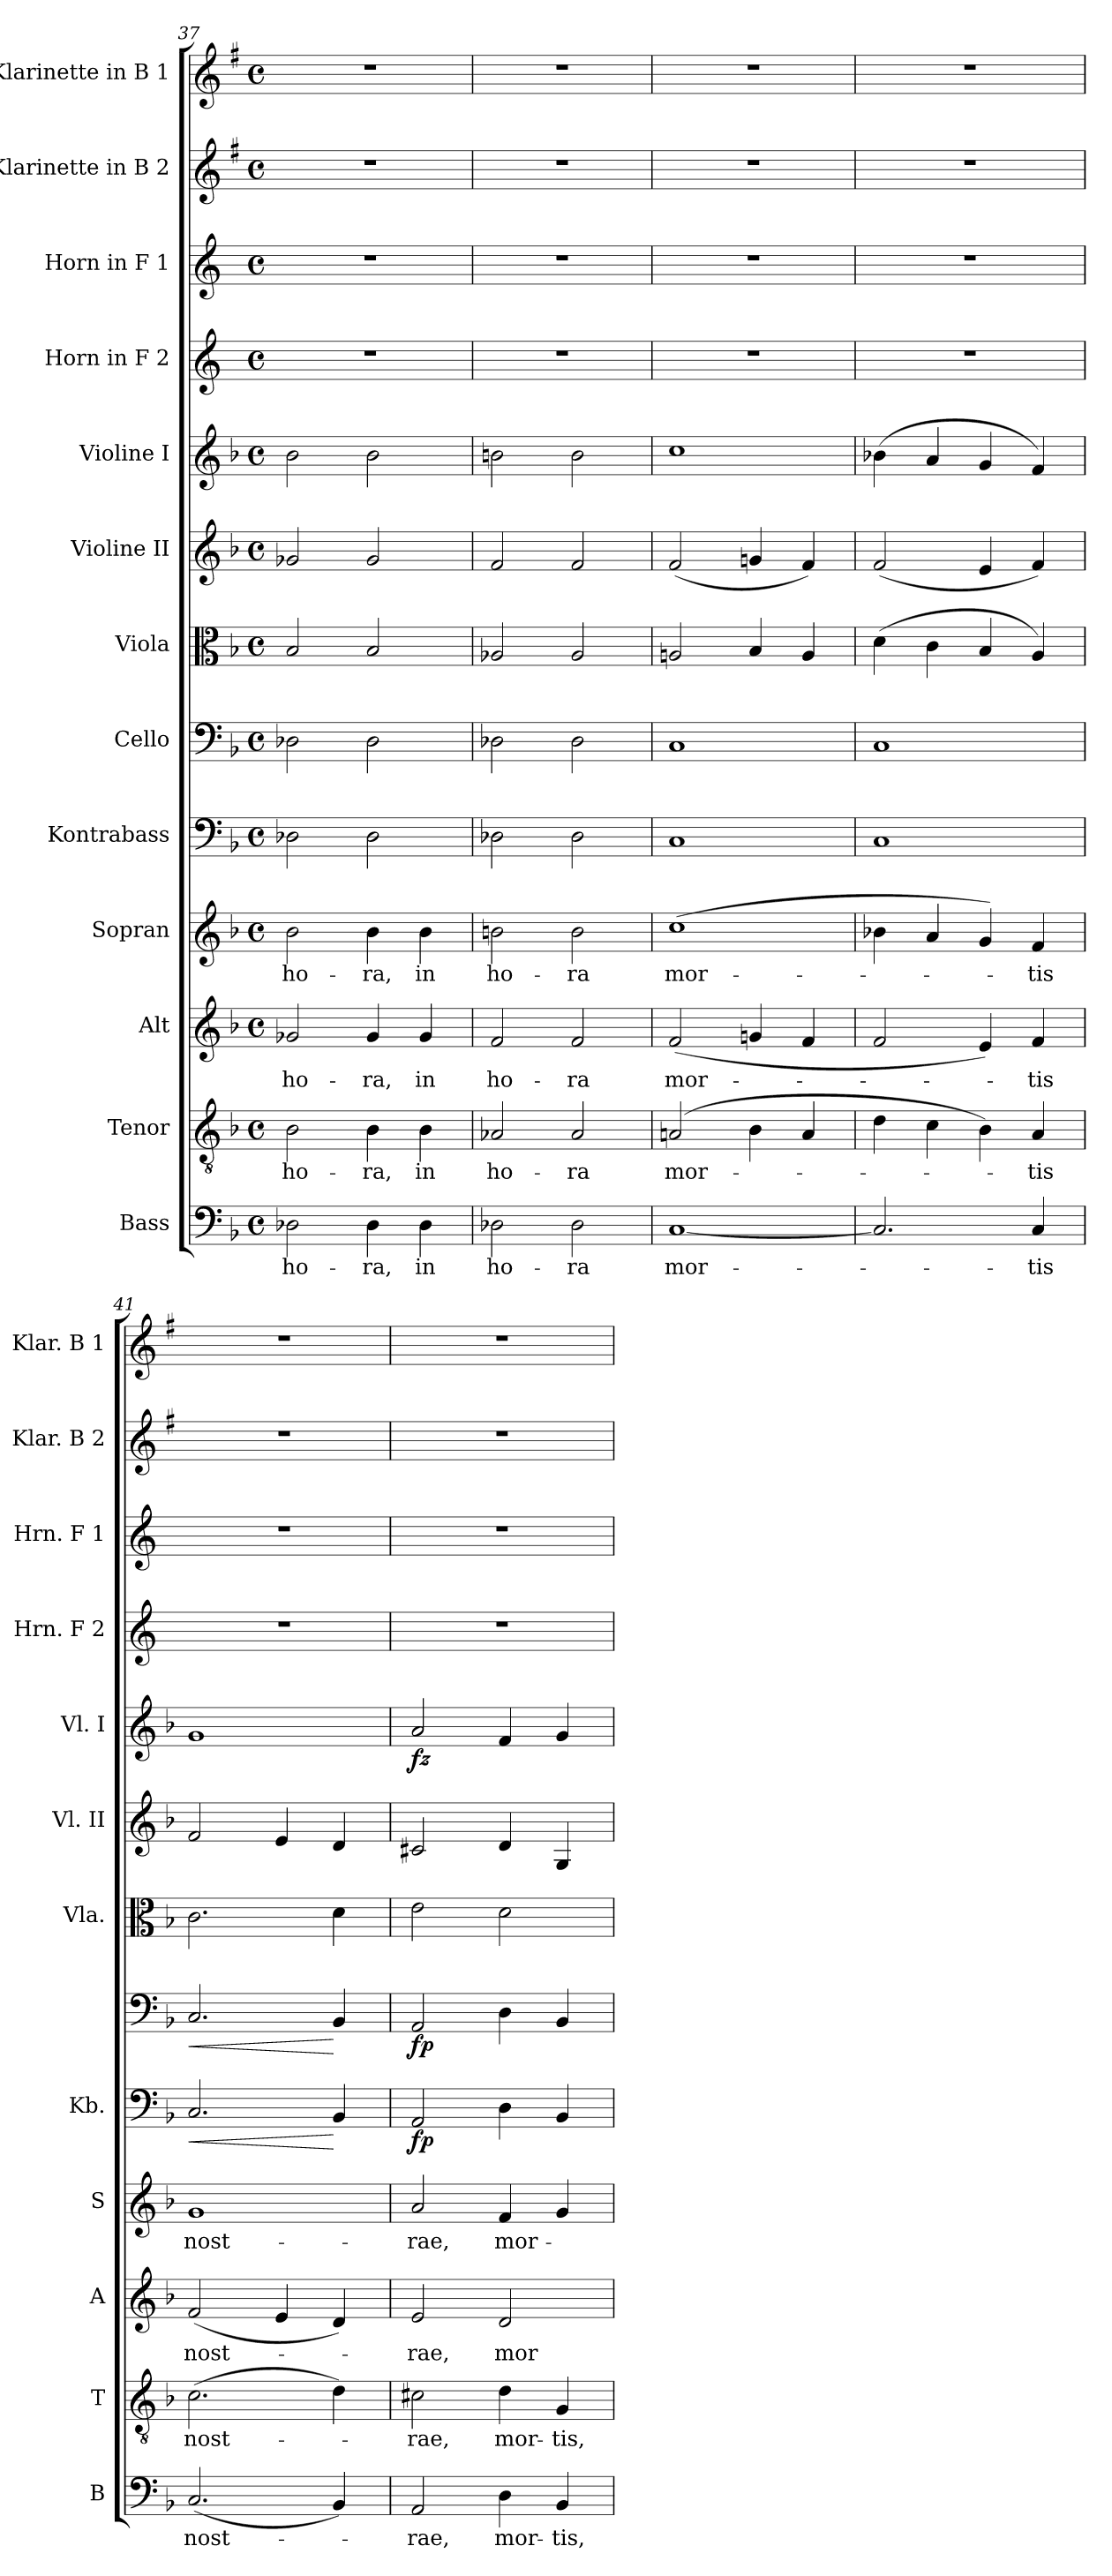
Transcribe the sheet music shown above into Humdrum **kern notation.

**kern	**text	**kern	**text	**kern	**text	**kern	**text	**kern	**dynam	**kern	**dynam	**kern	**kern	**kern	**dynam	**kern	**kern	**kern	**kern
*part13	*part13	*part12	*part12	*part11	*part11	*part10	*part10	*part9	*part9	*part8	*part8	*part7	*part6	*part5	*part5	*part4	*part3	*part2	*part1
*staff13	*staff13	*staff12	*staff12	*staff11	*staff11	*staff10	*staff10	*staff9	*staff9	*staff8	*staff8	*staff7	*staff6	*staff5	*staff5	*staff4	*staff3	*staff2	*staff1
*I"Bass	*	*I"Tenor	*	*I"Alt	*	*I"Sopran	*	*I"Kontrabass	*	*I"Cello	*	*I"Viola	*I"Violine II	*I"Violine I	*	*I"Horn in F 2	*I"Horn in F 1	*I"Klarinette in B 2	*I"Klarinette in B 1
*I'B	*	*I'T	*	*I'A	*	*I'S	*	*I'Kb.	*	*	*	*I'Vla.	*I'Vl. II	*I'Vl. I	*	*I'Hrn. F 2	*I'Hrn. F 1	*I'Klar. B 2	*I'Klar. B 1
*clefF4	*	*clefGv2	*	*clefG2	*	*clefG2	*	*clefF4	*	*clefF4	*	*clefC3	*clefG2	*clefG2	*	*clefG2	*clefG2	*clefG2	*clefG2
*	*	*	*	*	*	*	*	*ITrd7c12	*	*	*	*	*	*	*	*ITrd4c7	*ITrd4c7	*ITrd1c2	*ITrd1c2
*k[b-]	*	*k[b-]	*	*k[b-]	*	*k[b-]	*	*k[b-]	*	*k[b-]	*	*k[b-]	*k[b-]	*k[b-]	*	*k[b-]	*k[b-]	*k[b-]	*k[b-]
*F:	*	*F:	*	*F:	*	*F:	*	*F:	*	*F:	*	*F:	*F:	*F:	*	*F:	*F:	*F:	*F:
*M4/4	*	*M4/4	*	*M4/4	*	*M4/4	*	*M4/4	*	*M4/4	*	*M4/4	*M4/4	*M4/4	*	*M4/4	*M4/4	*M4/4	*M4/4
*met(c)	*	*met(c)	*	*met(c)	*	*met(c)	*	*met(c)	*	*met(c)	*	*met(c)	*met(c)	*met(c)	*	*met(c)	*met(c)	*met(c)	*met(c)
=37	=37	=37	=37	=37	=37	=37	=37	=37	=37	=37	=37	=37	=37	=37	=37	=37	=37	=37	=37
!	!LO:LY:b	!	!LO:LY:b	!	!LO:LY:b	!	!LO:LY:b	!	!	!	!	!	!	!	!	!	!	!	!
2D-X\	ho-	2B-\	ho-	2g-X/	ho-	2b-\	ho-	2DD-X\	.	2D-X\	.	2B-/	2g-X/	2b-\	.	1r	1r	1r	1r
!	!LO:LY:b	!	!LO:LY:b	!	!LO:LY:b	!	!LO:LY:b	!	!	!	!	!	!	!	!	!	!	!	!
4D-\	-ra,	4B-\	-ra,	4g-/	-ra,	4b-\	-ra,	2DD-\	.	2D-\	.	2B-/	2g-/	2b-\	.	.	.	.	.
!	!LO:LY:b	!	!LO:LY:b	!	!LO:LY:b	!	!LO:LY:b	!	!	!	!	!	!	!	!	!	!	!	!
4D-\	in	4B-\	in	4g-/	in	4b-\	in	.	.	.	.	.	.	.	.	.	.	.	.
=38	=38	=38	=38	=38	=38	=38	=38	=38	=38	=38	=38	=38	=38	=38	=38	=38	=38	=38	=38
!	!LO:LY:b	!	!LO:LY:b	!	!LO:LY:b	!	!LO:LY:b	!	!	!	!	!	!	!	!	!	!	!	!
2D-X\	ho-	2A-X/	ho-	2f/	ho-	2bn\	ho-	2DD-X\	.	2D-X\	.	2A-X/	2f/	2bn\	.	1r	1r	1r	1r
!	!LO:LY:b	!	!LO:LY:b	!	!LO:LY:b	!	!LO:LY:b	!	!	!	!	!	!	!	!	!	!	!	!
2D-\	-ra	2A-/	-ra	2f/	-ra	2b\	-ra	2DD-\	.	2D-\	.	2A-/	2f/	2b\	.	.	.	.	.
=39	=39	=39	=39	=39	=39	=39	=39	=39	=39	=39	=39	=39	=39	=39	=39	=39	=39	=39	=39
!	!LO:LY:b	!	!LO:LY:b	!	!LO:LY:b	!	!LO:LY:b	!	!	!	!	!	!	!	!	!	!	!	!
[1C	mor-	(2An/	mor-	(<2f/	mor-	(>1cc	mor-	1CC	.	1C	.	2An/	(<2f/	1cc	.	1r	1r	1r	1r
.	.	4B-\	.	4gn/	.	.	.	.	.	.	.	4B-/	4gn/	.	.	.	.	.	.
.	.	4A/	.	4f/	.	.	.	.	.	.	.	4A/	4f/)	.	.	.	.	.	.
=40	=40	=40	=40	=40	=40	=40	=40	=40	=40	=40	=40	=40	=40	=40	=40	=40	=40	=40	=40
2.C/]	.	4d\	.	2f/	.	4b-X\	.	1CC	.	1C	.	(>4d\	(<2f/	(>4b-X\	.	1r	1r	1r	1r
.	.	4c\	.	.	.	4a/	.	.	.	.	.	4c\	.	4a/	.	.	.	.	.
.	.	4B-\)	.	4e/)	.	4g/)	.	.	.	.	.	4B-/	4e/	4g/	.	.	.	.	.
!	!LO:LY:b	!	!LO:LY:b	!	!LO:LY:b	!	!LO:LY:b	!	!	!	!	!	!	!	!	!	!	!	!
4C/	-tis	4A/	-tis	4f/	-tis	4f/	-tis	.	.	.	.	4A/)	4f/)	4f/)	.	.	.	.	.
!!LO:PB:g=z
=41	=41	=41	=41	=41	=41	=41	=41	=41	=41	=41	=41	=41	=41	=41	=41	=41	=41	=41	=41
!	!LO:LY:b	!	!LO:LY:b	!	!LO:LY:b	!	!LO:LY:b	!	!LO:HP:b	!	!LO:HP:b	!	!	!	!	!	!	!	!
(<2.C/	nost-	(>2.c\	nost-	(<2f/	nost-	1g	nost-	2.CC/	<	2.C/	<	2.c\	2f/	1g	.	1r	1r	1r	1r
.	.	.	.	4e/	.	.	.	.	.	.	.	.	4e/	.	.	.	.	.	.
4BB-/)	.	4d\)	.	4d/)	.	.	.	4BBB-/	[	4BB-/	[	4d\	4d/	.	.	.	.	.	.
=42	=42	=42	=42	=42	=42	=42	=42	=42	=42	=42	=42	=42	=42	=42	=42	=42	=42	=42	=42
!	!LO:LY:b	!	!LO:LY:b	!	!LO:LY:b	!	!LO:LY:b	!	!LO:DY:b	!	!LO:DY:b	!	!	!	!LO:DY:b	!	!	!	!
2AA/	-rae,	2c#X\	-rae,	2e/	-rae,	2a/	-rae,	2AAA/	fp	2AA/	fp	2e\	2c#X/	2a/	fz	1r	1r	1r	1r
!	!LO:LY:b	!	!LO:LY:b	!	!LO:LY:b	!	!LO:LY:b	!	!	!	!	!	!	!	!	!	!	!	!
4D\	mor-	4d\	mor-	2d/	mor-	4f/	mor-	4DD\	.	4D\	.	2d\	4d/	4f/	.	.	.	.	.
!	!LO:LY:b	!	!LO:LY:b	!	!	!	!	!	!	!	!	!	!	!	!	!	!	!	!
4BB-/	-tis,	4G/	-tis,	.	.	4g/	.	4BBB-/	.	4BB-/	.	.	4G/	4g/	.	.	.	.	.
=	=	=	=	=	=	=	=	=	=	=	=	=	=	=	=	=	=	=	=
*-	*-	*-	*-	*-	*-	*-	*-	*-	*-	*-	*-	*-	*-	*-	*-	*-	*-	*-	*-
